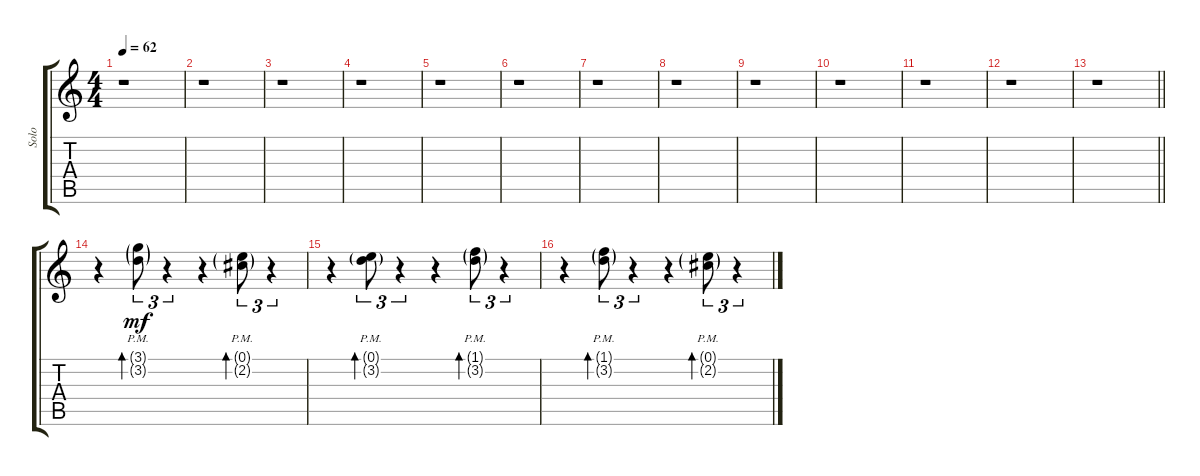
\track ("Solo" "Solo") {instrument distortionguitar}
\staff {score tabs}
\tuning (E4 B3 G3 D3 A2 E2) {hide}
\ts (4 4)
\tempo 62
\clef g2
\ks c
r.1{dy mf} |
r.1 |
r.1 |
r.1 |
r.1 |
r.1 |
r.1 |
r.1 |
r.1 |
r.1 |
r.1 |
r.1 |
\barLineRight lightlight
r.1 |
r.4 (3.1{g pm} 3.2{g pm}).8{tu (3 2) bd 30} r.4{tu (3 2)} r.4 (0.1{g pm} 2.2{g pm}).8{tu (3 2) bd 30} r.4{tu (3 2)} |
r.4 (0.1{g pm} 3.2{g pm}).8{tu (3 2) bd 30} r.4{tu (3 2)} r.4 (1.1{g pm} 3.2{g pm}).8{tu (3 2) bd 30} r.4{tu (3 2)} |
r.4 (1.1{g pm} 3.2{g pm}).8{tu (3 2) bd 30} r.4{tu (3 2)} r.4 (0.1{g pm} 2.2{g pm}).8{tu (3 2) bd 30} r.4{tu (3 2)}
